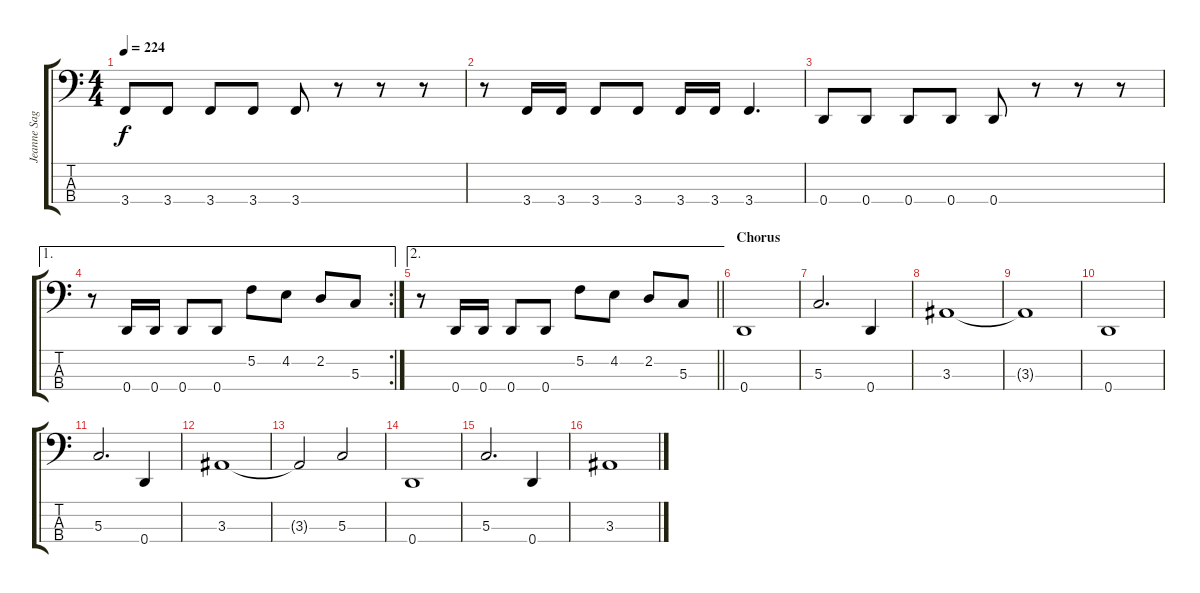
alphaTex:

\track ("Jeanne Sagan" "Jeanne Sag") {instrument electricbasspick}
\staff {score tabs}
\tuning (F2 C2 G1 D1) {hide}
\ts (4 4)
\tempo 224
\clef f4
\ks c
3.4.8{dy f} 3.4.8 3.4.8 3.4.8 3.4.8 r.8 r.8 r.8 |
r.8 3.4.16 3.4.16 3.4.8 3.4.8 3.4.16 3.4.16 3.4.4{d} |
0.4.8 0.4.8 0.4.8 0.4.8 0.4.8 r.8 r.8 r.8 |
\ae 1
\rc 2
r.8 0.4.16 0.4.16 0.4.8 0.4.8 5.2.8 4.2.8 2.2.8 5.3.8 |
\ae 2
\barLineRight lightlight
r.8 0.4.16 0.4.16 0.4.8 0.4.8 5.2.8 4.2.8 2.2.8 5.3.8 |
\section ("" "Chorus")
0.4.1 |
5.3.2{d} 0.4.4 |
3.3.1 |
3.3{t}.1 |
0.4.1 |
5.3.2{d} 0.4.4 |
3.3.1 |
3.3{t}.2 5.3.2 |
0.4.1 |
5.3.2{d} 0.4.4 |
3.3.1
